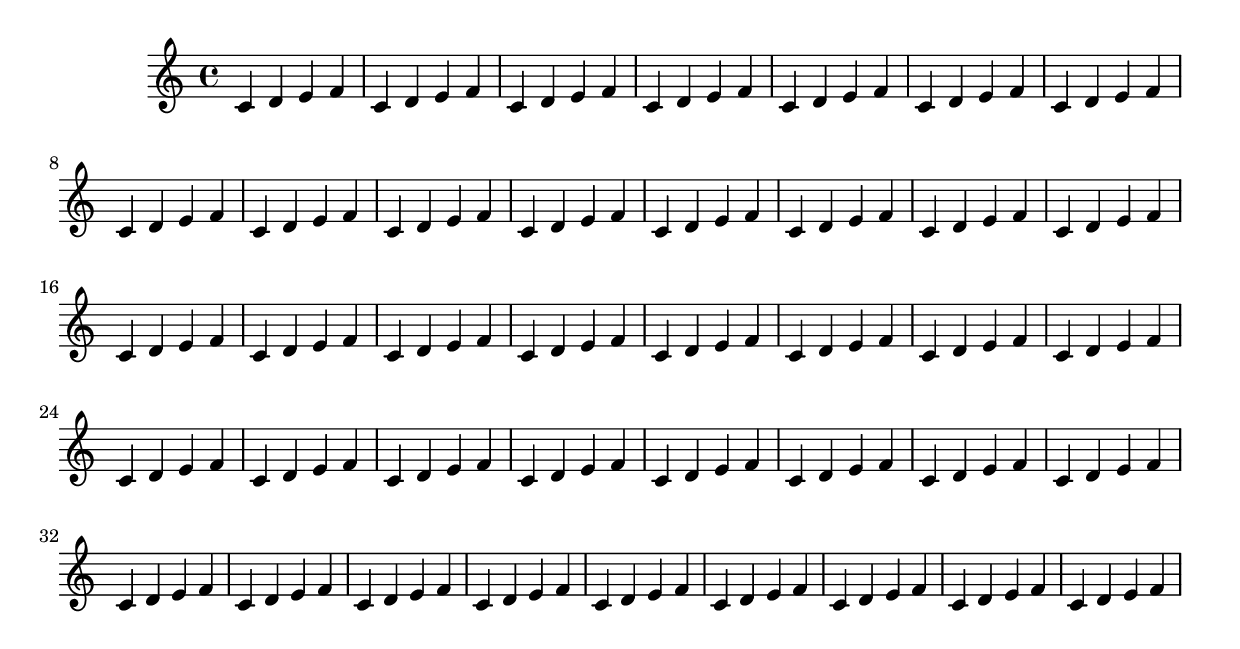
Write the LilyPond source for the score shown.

\version "2.13.5"

\header {
  texidoc = "Paper margin settings do not have to be complete.
Missing values are added automatically.  If no paper settings
are specified, default values are used."
}

someNotes = \relative c' { \repeat unfold 40 { c4 d e f } }

\paper {
  #(set-paper-size (ly:get-option 'paper-size))
}

\book {
  \score { \someNotes }
}

